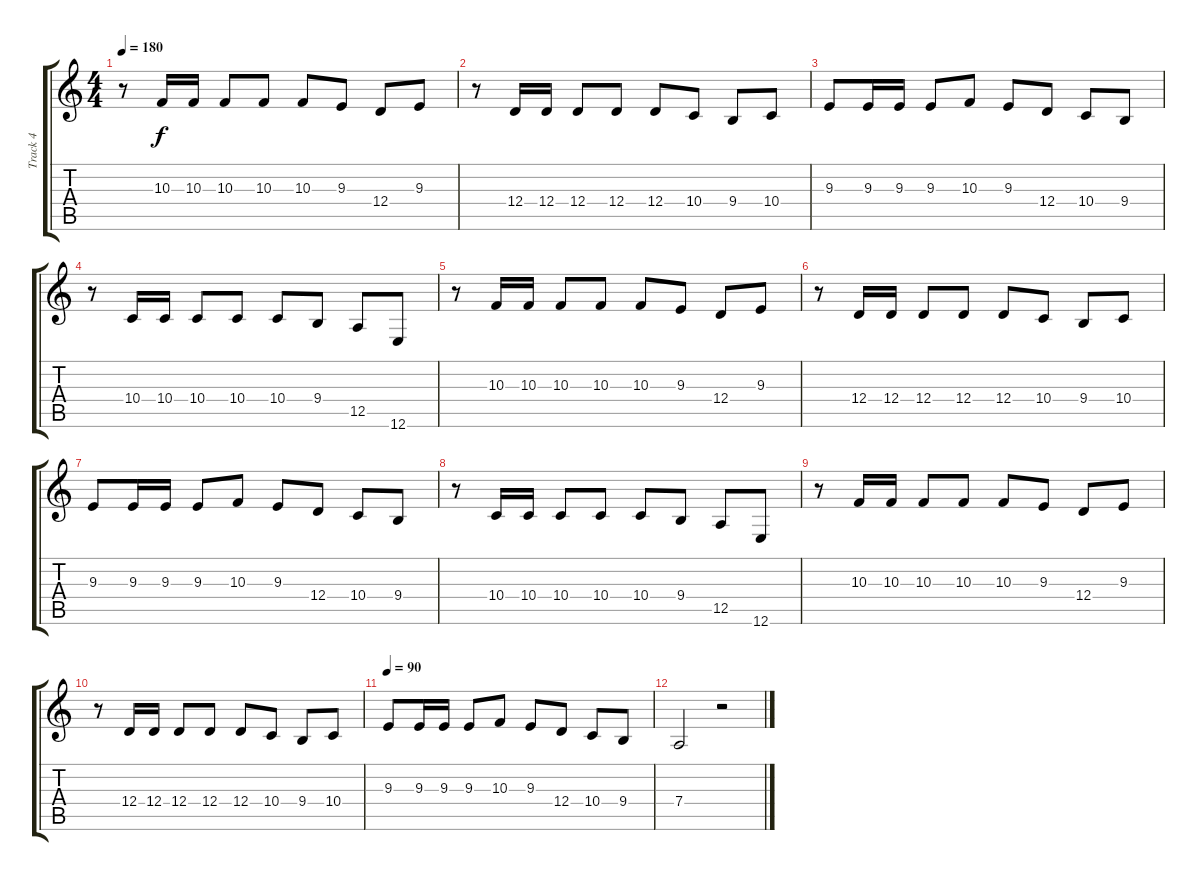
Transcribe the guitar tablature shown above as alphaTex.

\track ("Track 4" "Track 4") {instrument trumpet}
\staff {score tabs}
\tuning (E4 B3 G3 D3 A2 E2) {hide}
\ts (4 4)
\tempo 180
\clef g2
\ks c
r.8{dy f} 10.3.16 10.3.16 10.3.8 10.3.8 10.3.8 9.3.8 12.4.8 9.3.8 |
r.8 12.4.16 12.4.16 12.4.8 12.4.8 12.4.8 10.4.8 9.4.8 10.4.8 |
9.3.8 9.3.16 9.3.16 9.3.8 10.3.8 9.3.8 12.4.8 10.4.8 9.4.8 |
r.8 10.4.16 10.4.16 10.4.8 10.4.8 10.4.8 9.4.8 12.5.8 12.6.8 |
r.8 10.3.16 10.3.16 10.3.8 10.3.8 10.3.8 9.3.8 12.4.8 9.3.8 |
r.8 12.4.16 12.4.16 12.4.8 12.4.8 12.4.8 10.4.8 9.4.8 10.4.8 |
9.3.8 9.3.16 9.3.16 9.3.8 10.3.8 9.3.8 12.4.8 10.4.8 9.4.8 |
r.8 10.4.16 10.4.16 10.4.8 10.4.8 10.4.8 9.4.8 12.5.8 12.6.8 |
r.8 10.3.16 10.3.16 10.3.8 10.3.8 10.3.8 9.3.8 12.4.8 9.3.8 |
r.8 12.4.16 12.4.16 12.4.8 12.4.8 12.4.8 10.4.8 9.4.8 10.4.8 |
\tempo 90
9.3.8 9.3.16 9.3.16 9.3.8 10.3.8 9.3.8 12.4.8 10.4.8 9.4.8 |
7.4.2 r.2
